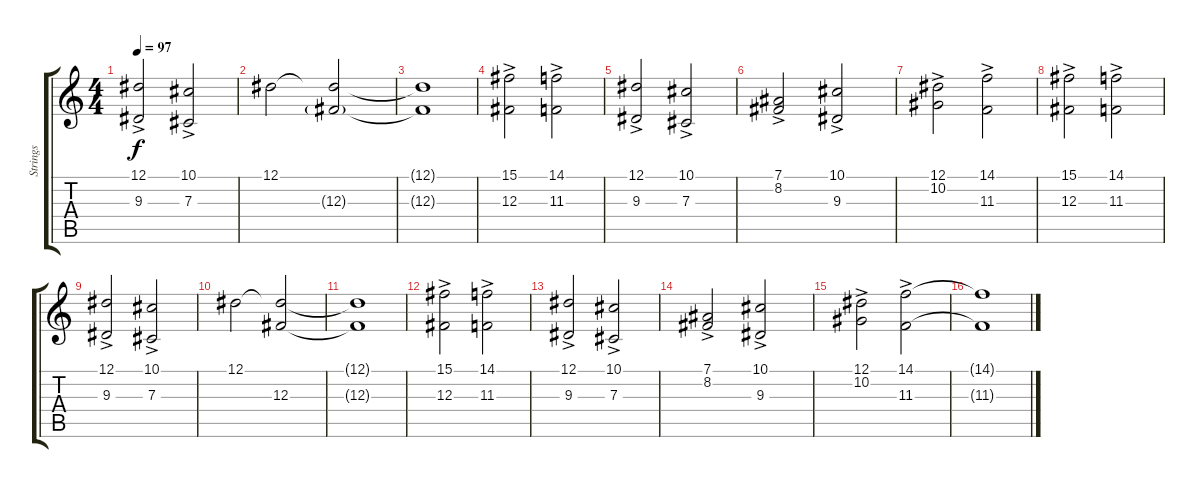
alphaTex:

\track ("Strings" "Strings") {instrument stringensemble1}
\staff {score tabs}
\tuning (Eb4 Bb3 Gb3 Db3 Ab2 Eb2) {hide}
\ts (4 4)
\tempo 97
\clef g2
\ks c
(12.1{ac} 9.3{ac}).2{dy f} (10.1{ac} 7.3{ac}).2 |
12.1.2 (12.1{t} 12.3{g}).2 |
(12.1{t} 12.3{t}).1 |
(15.1{ac} 12.3{ac}).2 (14.1{ac} 11.3{ac}).2 |
(12.1{ac} 9.3{ac}).2 (10.1{ac} 7.3{ac}).2 |
(7.1{ac} 8.2).2 (10.1{ac} 9.3).2 |
(12.1{ac} 10.2).2 (14.1{ac} 11.3).2 |
(15.1{ac} 12.3{ac}).2 (14.1{ac} 11.3{ac}).2 |
(12.1{ac} 9.3{ac}).2 (10.1{ac} 7.3{ac}).2 |
12.1.2 (12.1{t} 12.3).2 |
(12.1{t} 12.3{t}).1 |
(15.1{ac} 12.3{ac}).2 (14.1{ac} 11.3{ac}).2 |
(12.1{ac} 9.3{ac}).2 (10.1{ac} 7.3{ac}).2 |
(7.1{ac} 8.2).2 (10.1{ac} 9.3).2 |
(12.1{ac} 10.2).2 (14.1{ac} 11.3).2 |
(14.1{t} 11.3{t}).1
